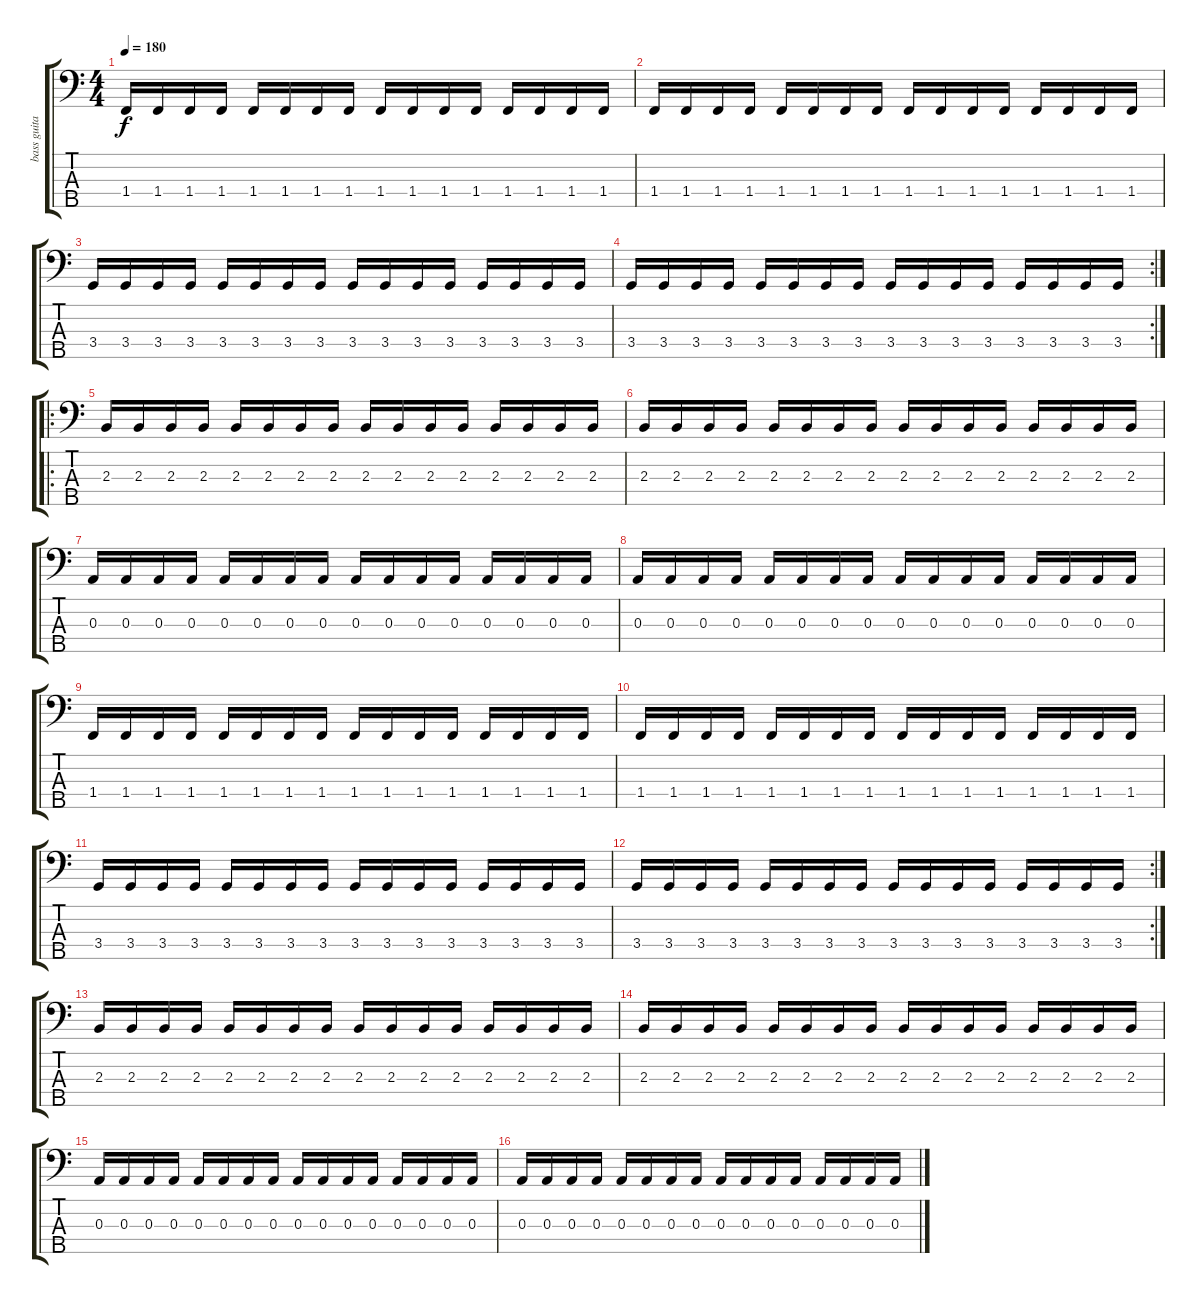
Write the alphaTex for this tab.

\track ("bass guitar" "bass guita") {instrument electricbasspick}
\staff {score tabs}
\tuning (G2 D2 A1 E1 B0) {hide}
\ts (4 4)
\tempo 180
\clef f4
\ks c
1.4.16{dy f} 1.4.16 1.4.16 1.4.16 1.4.16 1.4.16 1.4.16 1.4.16 1.4.16 1.4.16 1.4.16 1.4.16 1.4.16 1.4.16 1.4.16 1.4.16 |
1.4.16 1.4.16 1.4.16 1.4.16 1.4.16 1.4.16 1.4.16 1.4.16 1.4.16 1.4.16 1.4.16 1.4.16 1.4.16 1.4.16 1.4.16 1.4.16 |
3.4.16 3.4.16 3.4.16 3.4.16 3.4.16 3.4.16 3.4.16 3.4.16 3.4.16 3.4.16 3.4.16 3.4.16 3.4.16 3.4.16 3.4.16 3.4.16 |
\rc 2
3.4.16 3.4.16 3.4.16 3.4.16 3.4.16 3.4.16 3.4.16 3.4.16 3.4.16 3.4.16 3.4.16 3.4.16 3.4.16 3.4.16 3.4.16 3.4.16 |
\ro
2.3.16 2.3.16 2.3.16 2.3.16 2.3.16 2.3.16 2.3.16 2.3.16 2.3.16 2.3.16 2.3.16 2.3.16 2.3.16 2.3.16 2.3.16 2.3.16 |
2.3.16 2.3.16 2.3.16 2.3.16 2.3.16 2.3.16 2.3.16 2.3.16 2.3.16 2.3.16 2.3.16 2.3.16 2.3.16 2.3.16 2.3.16 2.3.16 |
0.3.16 0.3.16 0.3.16 0.3.16 0.3.16 0.3.16 0.3.16 0.3.16 0.3.16 0.3.16 0.3.16 0.3.16 0.3.16 0.3.16 0.3.16 0.3.16 |
0.3.16 0.3.16 0.3.16 0.3.16 0.3.16 0.3.16 0.3.16 0.3.16 0.3.16 0.3.16 0.3.16 0.3.16 0.3.16 0.3.16 0.3.16 0.3.16 |
1.4.16 1.4.16 1.4.16 1.4.16 1.4.16 1.4.16 1.4.16 1.4.16 1.4.16 1.4.16 1.4.16 1.4.16 1.4.16 1.4.16 1.4.16 1.4.16 |
1.4.16 1.4.16 1.4.16 1.4.16 1.4.16 1.4.16 1.4.16 1.4.16 1.4.16 1.4.16 1.4.16 1.4.16 1.4.16 1.4.16 1.4.16 1.4.16 |
3.4.16 3.4.16 3.4.16 3.4.16 3.4.16 3.4.16 3.4.16 3.4.16 3.4.16 3.4.16 3.4.16 3.4.16 3.4.16 3.4.16 3.4.16 3.4.16 |
\rc 2
3.4.16 3.4.16 3.4.16 3.4.16 3.4.16 3.4.16 3.4.16 3.4.16 3.4.16 3.4.16 3.4.16 3.4.16 3.4.16 3.4.16 3.4.16 3.4.16 |
2.3.16 2.3.16 2.3.16 2.3.16 2.3.16 2.3.16 2.3.16 2.3.16 2.3.16 2.3.16 2.3.16 2.3.16 2.3.16 2.3.16 2.3.16 2.3.16 |
2.3.16 2.3.16 2.3.16 2.3.16 2.3.16 2.3.16 2.3.16 2.3.16 2.3.16 2.3.16 2.3.16 2.3.16 2.3.16 2.3.16 2.3.16 2.3.16 |
0.3.16 0.3.16 0.3.16 0.3.16 0.3.16 0.3.16 0.3.16 0.3.16 0.3.16 0.3.16 0.3.16 0.3.16 0.3.16 0.3.16 0.3.16 0.3.16 |
0.3.16 0.3.16 0.3.16 0.3.16 0.3.16 0.3.16 0.3.16 0.3.16 0.3.16 0.3.16 0.3.16 0.3.16 0.3.16 0.3.16 0.3.16 0.3.16
